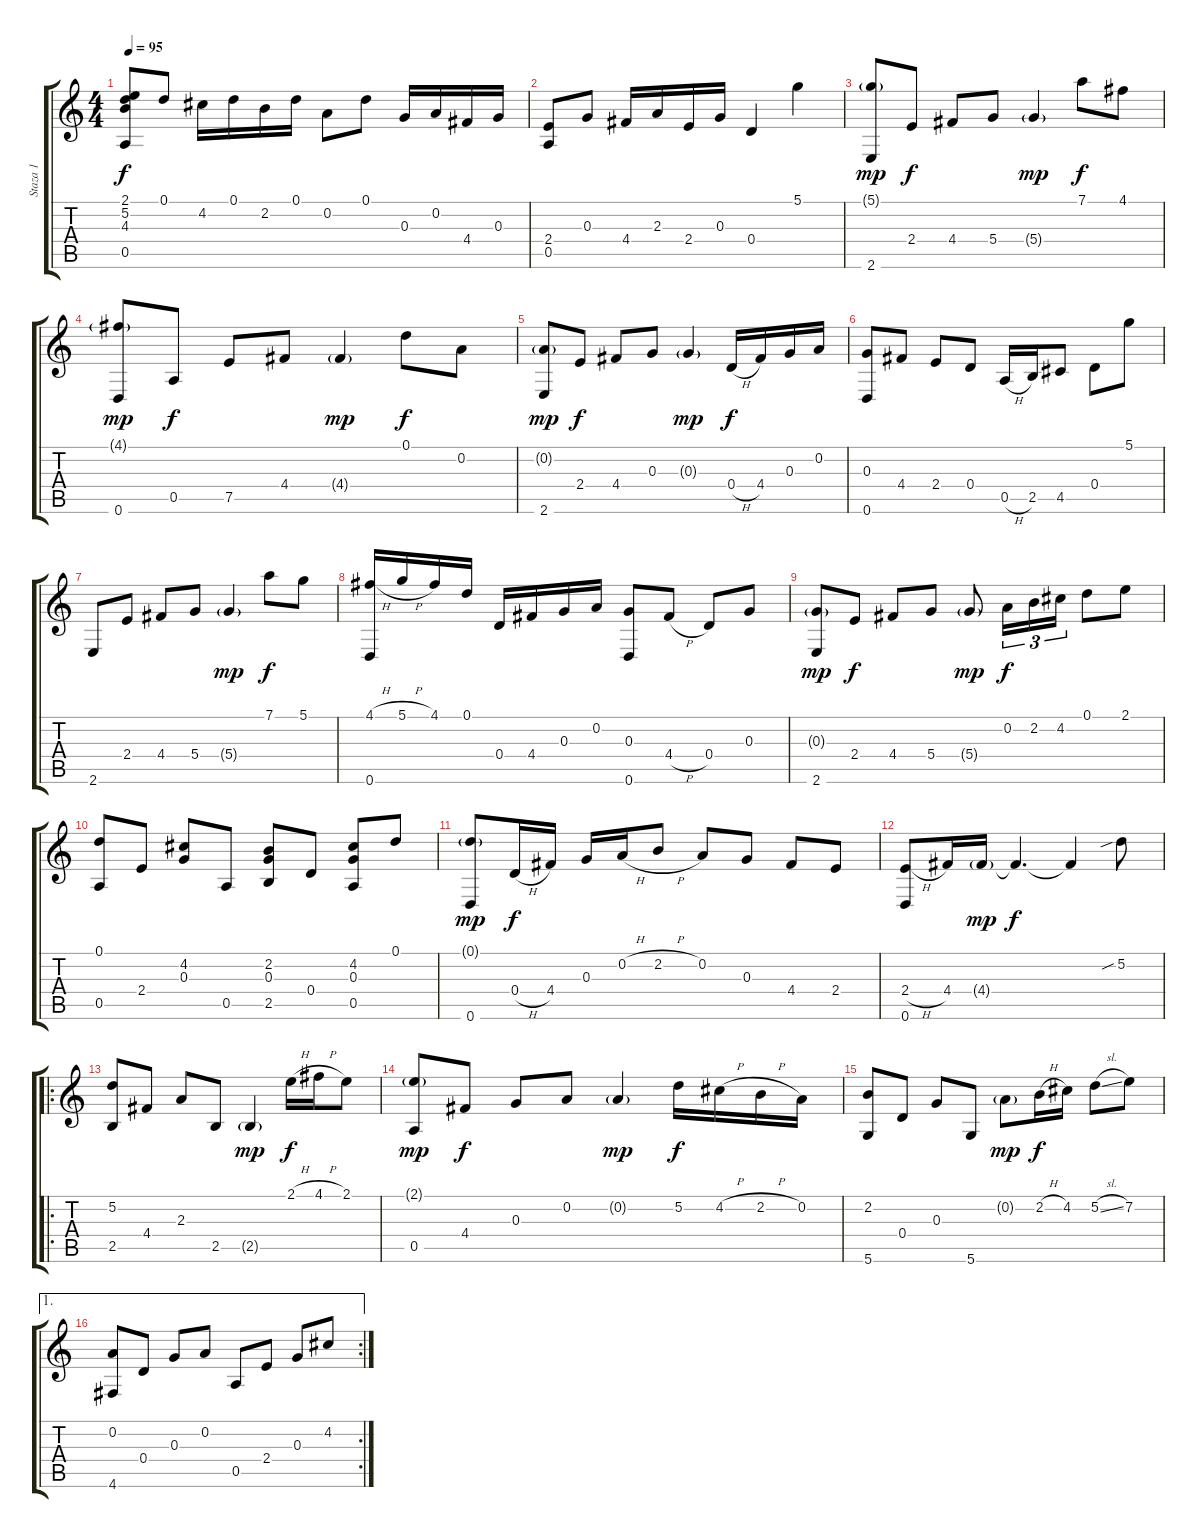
\track ("Staza 1" "Staza 1") {instrument acousticguitarsteel}
\staff {score tabs}
\tuning (D4 A3 G3 D3 A2 D2) {hide}
\ts (4 4)
\tempo 95
\clef g2
\ks c
(2.1 5.2 4.3 0.5).8{dy f} 0.1.8 4.2.16 0.1.16 2.2.16 0.1.16 0.2.8 0.1.8 0.3.16 0.2.16 4.4.16 0.3.16 |
(2.4 0.5).8 0.3.8 4.4.16 2.3.16 2.4.16 0.3.16 0.4.4 5.1.4 |
(5.1{g} 2.6).8{dy mp} 2.4.8{dy f} 4.4.8 5.4.8 5.4{g}.4{dy mp} 7.1.8{dy f} 4.1.8 |
(4.1{g} 0.6).8{dy mp} 0.5.8{dy f} 7.5.8 4.4.8 4.4{g}.4{dy mp} 0.1.8{dy f} 0.2.8 |
(0.2{g} 2.6).8{dy mp} 2.4.8{dy f} 4.4.8 0.3.8 0.3{g}.4{dy mp} 0.4{h}.16{dy f} 4.4.16 0.3.16 0.2.16 |
(0.3 0.6).8 4.4.8 2.4.8 0.4.8 0.5{h}.16 2.5.16 4.5.8 0.4.8 5.1.8 |
2.6.8 2.4.8 4.4.8 5.4.8 5.4{g}.4{dy mp} 7.1.8{dy f} 5.1.8 |
(4.1{h} 0.6).16 5.1{h}.16 4.1.16 0.1.16 0.4.16 4.4.16 0.3.16 0.2.16 (0.3 0.6).8 4.4{h}.8 0.4.8 0.3.8 |
(0.3{g} 2.6).8{dy mp} 2.4.8{dy f} 4.4.8 5.4.8 5.4{g}.8{dy mp} 0.2.16{tu (3 2) dy f} 2.2.16{tu (3 2)} 4.2.16{tu (3 2)} 0.1.8 2.1.8 |
(0.1 0.5).8 2.4.8 (4.2 0.3).8 0.5.8 (2.2 0.3 2.5).8 0.4.8 (4.2 0.3 0.5).8 0.1.8 |
(0.1{g} 0.6).8{dy mp} 0.4{h}.16{dy f} 4.4.16 0.3.16 0.2{h}.16 2.2{h}.8 0.2.8 0.3.8 4.4.8 2.4.8 |
(2.4{h} 0.6).8 4.4.16 4.4{g}.16{dy mp} 4.4{t}.4{d dy f} 4.4{t}.4 5.2{sib}.8 |
\ro
(5.2 2.5).8 4.4.8 2.3.8 2.5.8 2.5{g}.4{dy mp} 2.1{h}.16{dy f} 4.1{h}.16 2.1.8 |
(2.1{g} 0.5).8{dy mp} 4.4.8{dy f} 0.3.8 0.2.8 0.2{g}.4{dy mp} 5.2.16{dy f} 4.2{h}.16 2.2{h}.16 0.2.16 |
(2.2 5.6).8 0.4.8 0.3.8 5.6.8 0.2{g}.8{dy mp} 2.2{h}.16{dy f} 4.2.16 5.2{sl}.8 7.2.8 |
\ae 1
\rc 2
(0.2 4.6).8 0.4.8 0.3.8 0.2.8 0.5.8 2.4.8 0.3.8 4.2.8
